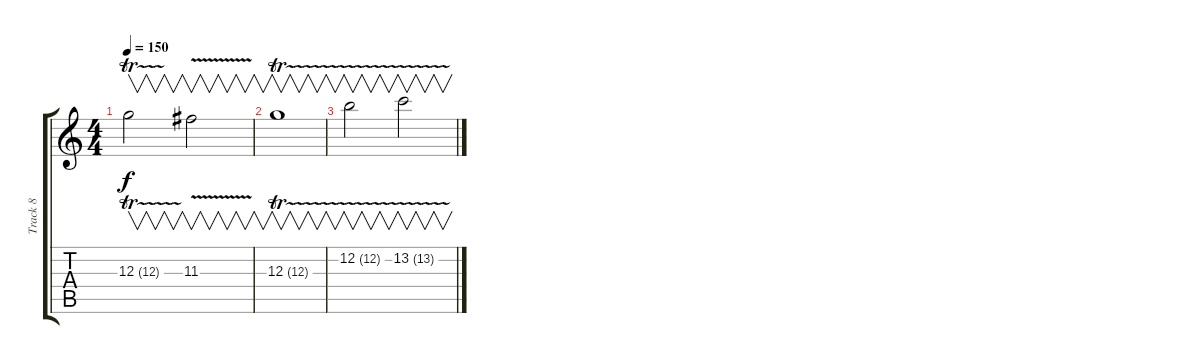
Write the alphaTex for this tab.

\track ("Track 8" "Track 8") {instrument distortionguitar}
\staff {score tabs}
\tuning (E4 B3 G3 D3 A2 E2) {hide}
\ts (4 4)
\tempo 150
\clef g2
\ks c
12.3{tr (12 16)}.2{v dy f} 11.3{v}.2{v} |
12.3{tr (12 16)}.1{v} |
12.2{tr (12 16)}.2{v} 13.2{tr (13 16)}.2{v}
